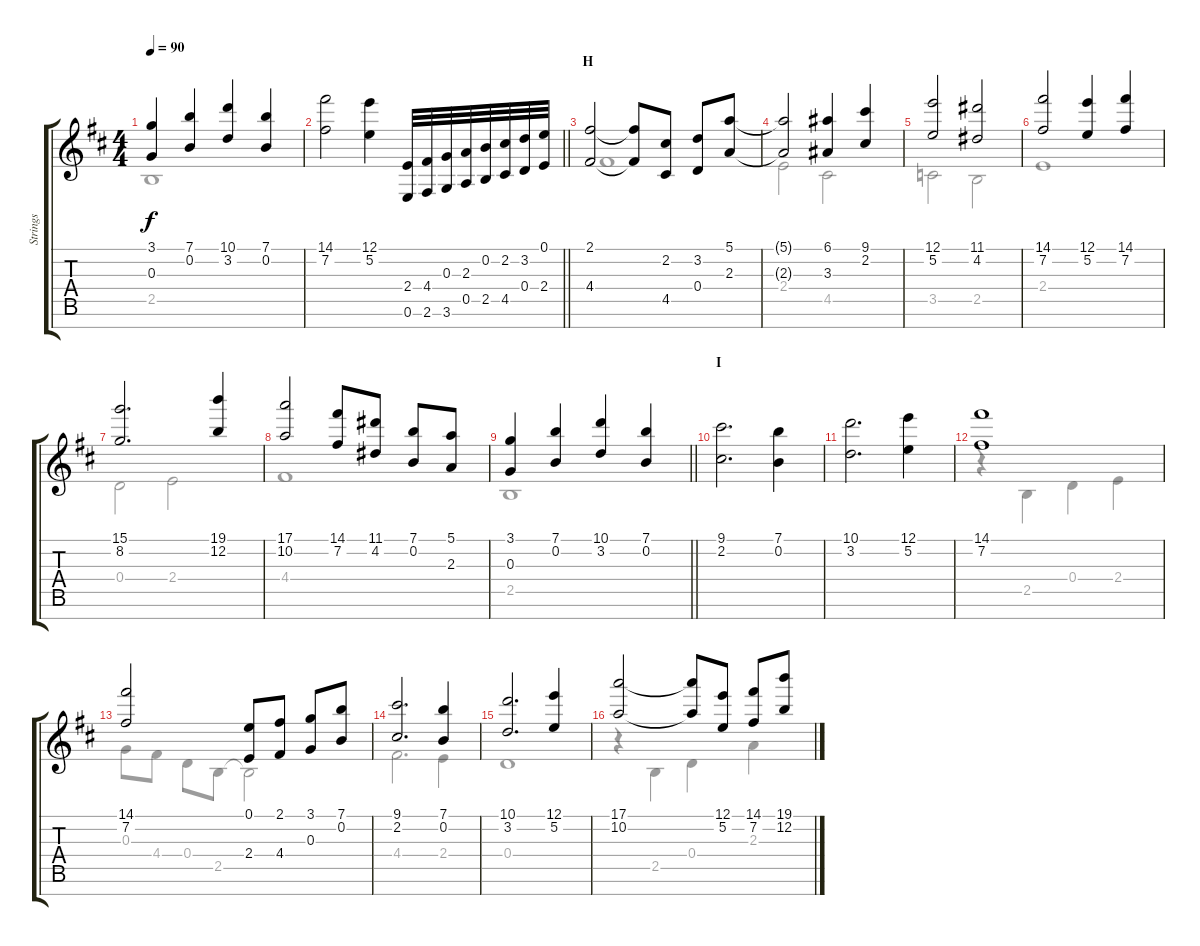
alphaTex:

\track ("Strings" "Strings") {instrument stringensemble1}
\staff {score tabs}
\tuning (E5 B4 G4 D4 A3 E3 B2) {hide}
\voice
\ts (4 4)
\tempo 90
\clef g2
\ks d
(3.1 0.3).4{dy f} (7.1 0.2).4 (10.1 3.2).4 (7.1 0.2).4 |
\barLineRight lightlight
(14.1 7.2).2 (12.1 5.2).4 (2.4 0.6).32 (4.4 2.6).32 (0.3 3.6).32 (2.3 0.5).32 (0.2 2.5).32 (2.2 4.5).32 (3.2 0.4).32 (0.1 2.4).32 |
\section ("" "H")
(2.1 4.4).2 (2.1{t} 4.4{t}).8 (2.2 4.5).8 (3.2 0.4).8 (5.1 2.3).8 |
(5.1{t} 2.3{t}).2 (6.1 3.3).4 (9.1 2.2).4 |
(12.1 5.2).2 (11.1 4.2).2 |
(14.1 7.2).2 (12.1 5.2).4 (14.1 7.2).4 |
(15.1 8.2).2{d} (19.1 12.2).4 |
(17.1 10.2).2 (14.1 7.2).8 (11.1 4.2).8 (7.1 0.2).8 (5.1 2.3).8 |
\barLineRight lightlight
(3.1 0.3).4 (7.1 0.2).4 (10.1 3.2).4 (7.1 0.2).4 |
\section ("" "I")
(9.1 2.2).2{d} (7.1 0.2).4 |
(10.1 3.2).2{d} (12.1 5.2).4 |
(14.1 7.2).1 |
(14.1 7.2).2 (0.1 2.4).8 (2.1 4.4).8 (3.1 0.3).8 (7.1 0.2).8 |
(9.1 2.2).2{d} (7.1 0.2).4 |
(10.1 3.2).2{d} (12.1 5.2).4 |
(17.1 10.2).2 (17.1{t} 10.2{t}).8 (12.1 5.2).8 (14.1 7.2).8 (19.1 12.2).8
\voice
\clef g2
\ottava regular
\simile none
\ks d
2.5.1{dy f} |
\barLineRight lightlight
|
4.4.1 |
2.4.2 4.5.2 |
3.5.2 2.5.2 |
2.4.1 |
0.4.2 2.4.2 |
4.4.1 |
\barLineRight lightlight
2.5.1 |
|
|
r.4 2.5.4 0.4.4 2.4.4 |
0.3.8 4.4.8 0.4.8 2.5.8 2.5{t}.2 |
4.4.2{d} 2.4.4 |
0.4.1 |
r.4 2.5.4 0.4.4 2.3.4
